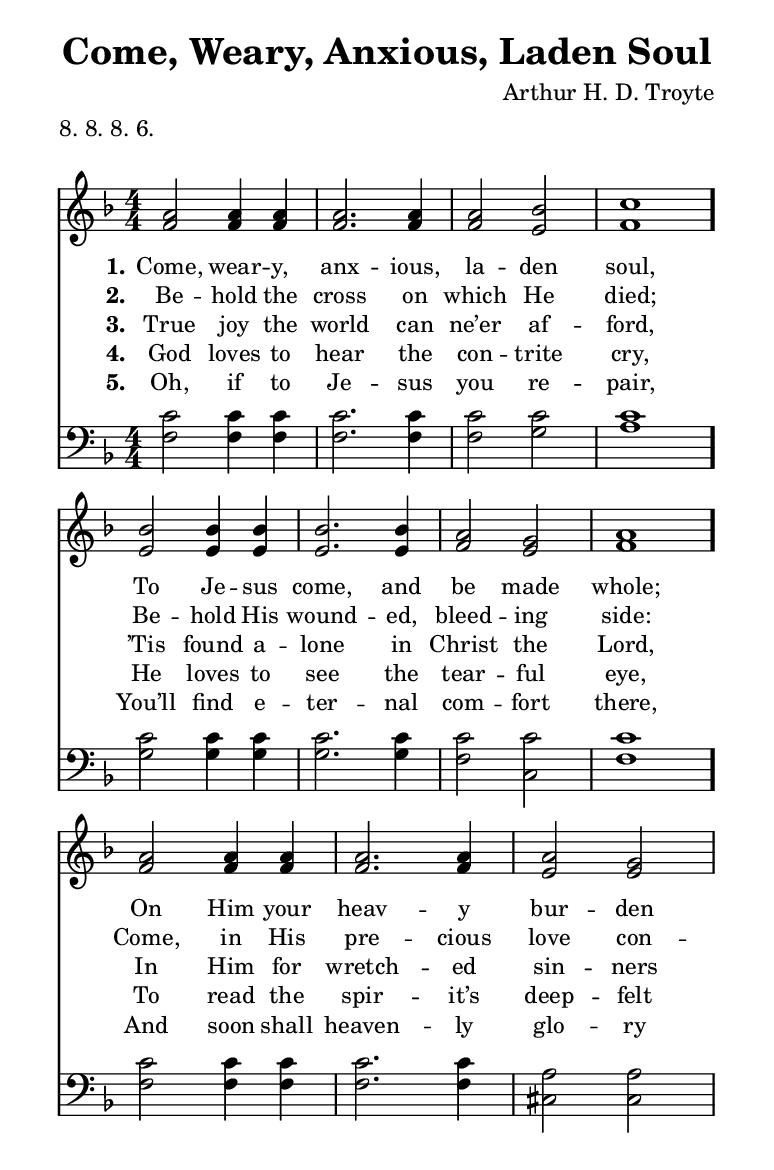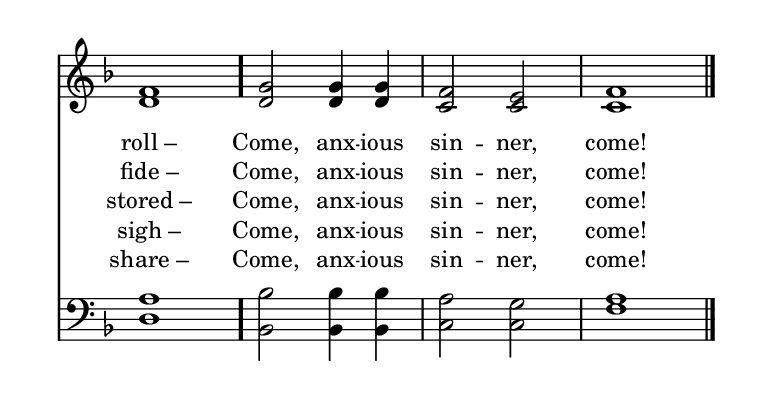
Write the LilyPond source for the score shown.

\include "common/global.ily"
\paper {
  \include "common/paper.ily"
  ragged-bottom = ##t
  ragged-last-bottom = ##t
  systems-per-page = ##f
  page-count = ##f
}

\header{
  %gospel
  hymnnumber = "8"
  title = "Come, Weary, Anxious, Laden Soul"
  tunename = "Troyte"
  meter = "8. 8. 8. 6."
  poet = "" % see https://hymnary.org/text/come_weary_anxious_laden_soul
  composer = "Arthur H. D. Troyte" % see https://hymnary.org/person/Acland_AHD
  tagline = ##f
}

patternA = { c2 c4 c4 | c2. c4 | c2 c2 | c1 } % Line 1, 2, 3
patternB = { c2 c4 c4 | c2 c2  | c1    }      % Line 4

global = {
  \include "common/overrides.ily"
  \override Staff.TimeSignature.style = #'numbered
  \time 4/4
  \once \override Score.MetronomeMark.transparent = ##t
  \tempo 2 = 86
  \key f \major
  \autoBeamOff
}

notesSoprano = {
\global
\relative c'' {

  \changePitch \patternA { a a a       | a a     | a bes | c }
  \changePitch \patternA { bes bes bes | bes bes | a g   | a }
  \changePitch \patternA { a a a       | a a     | a g   | f }
  \changePitch \patternB { g g g       | f e     | f     }
  \bar "|."

}
}

notesAlto = {
\global
\relative e' {

  \changePitch \patternA { f f f | f f | f e | f }
  \changePitch \patternA { e e e | e e | f e | f }
  \changePitch \patternA { f f f | f f | e e | d }
  \changePitch \patternB { d d d | c c | c   }

}
}

notesTenor = {
\global
\relative a {

  \changePitch \patternA { c c c       | c c | c c | c }
  \changePitch \patternA { c c c       | c c | c c | c }
  \changePitch \patternA { c c c       | c c | a a | a }
  \changePitch \patternB { bes bes bes | a g | a   }

}
}

notesBass = {
\global
\relative f {

  \changePitch \patternA { f f f       | f f | f g     | a }
  \changePitch \patternA { g g g       | g g | f c     | f }
  \changePitch \patternA { f f f       | f f | cis cis | d }
  \changePitch \patternB { bes bes bes | c c | f       }

}
}

wordsA = \lyricmode {
\set stanza = "1."

  Come, wear -- y, anx -- ious, la -- den soul, \bar "."
  To Je -- sus come, and be made whole; \bar "." \eogbreak
  On Him your heav -- y bur -- den roll_– \bar "."
  Come, anx -- ious sin -- ner, come! \bar "."

}

wordsB = \lyricmode {
\set stanza = "2."

  Be -- hold the cross on which He died;
  Be -- hold His wound -- ed, bleed -- ing side:
  Come, in His pre -- cious love con -- fide_–
  Come, anx -- ious sin -- ner, come!

}

wordsC = \lyricmode {
\set stanza = "3."

  True joy the world can ne’er af -- ford,
  ’Tis found a -- lone in Christ the Lord,
  In Him for wretch -- ed sin -- ners stored_–
  Come, anx -- ious sin -- ner, come!

}

wordsD = \lyricmode {
\set stanza = "4."

  God loves to hear the con -- trite cry,
  He loves to see the tear -- ful eye,
  To read the spir -- it’s deep -- felt sigh_–
  Come, anx -- ious sin -- ner, come!

}

wordsE = \lyricmode {
\set stanza = "5."

  Oh, if to Je -- sus you re -- pair,
  You’ll find e -- ter -- nal com -- fort there,
  And soon shall heaven -- ly glo -- ry share_–
  Come, anx -- ious sin -- ner, come!

}


\score {
  \context ChoirStaff <<
    \context Staff = upper <<
      \set Staff.autoBeaming = ##f
      \set ChoirStaff.systemStartDelimiter = #'SystemStartBar
      \set ChoirStaff.printPartCombineTexts = ##f
      \partcombine #'(2 . 11) \notesSoprano \notesAlto
      \context NullVoice = sopranos { \voiceOne << \notesSoprano >> }
      \context Lyrics = one   \lyricsto sopranos \wordsA
      \context Lyrics = two   \lyricsto sopranos \wordsB
      \context Lyrics = three \lyricsto sopranos \wordsC
      \context Lyrics = four  \lyricsto sopranos \wordsD
      \context Lyrics = five  \lyricsto sopranos \wordsE
    >>
    \context Staff = men <<
      \set Staff.autoBeaming = ##f
      \clef bass
      \set ChoirStaff.printPartCombineTexts = ##f
      \partcombine #'(2 . 11) \notesTenor \notesBass
    >>
  >>
  \layout {
    \include "common/layout.ily"
  }
  #(cond ((ly:get-option 'eog-midi-permitted) #{ \midi{
    \include "common/midi.ily"
  } #}))
}

\version "2.19.49"  % necessary for upgrading to future LilyPond versions.

% vi:set et ts=2 sw=2 ai nocindent syntax=lilypond:
